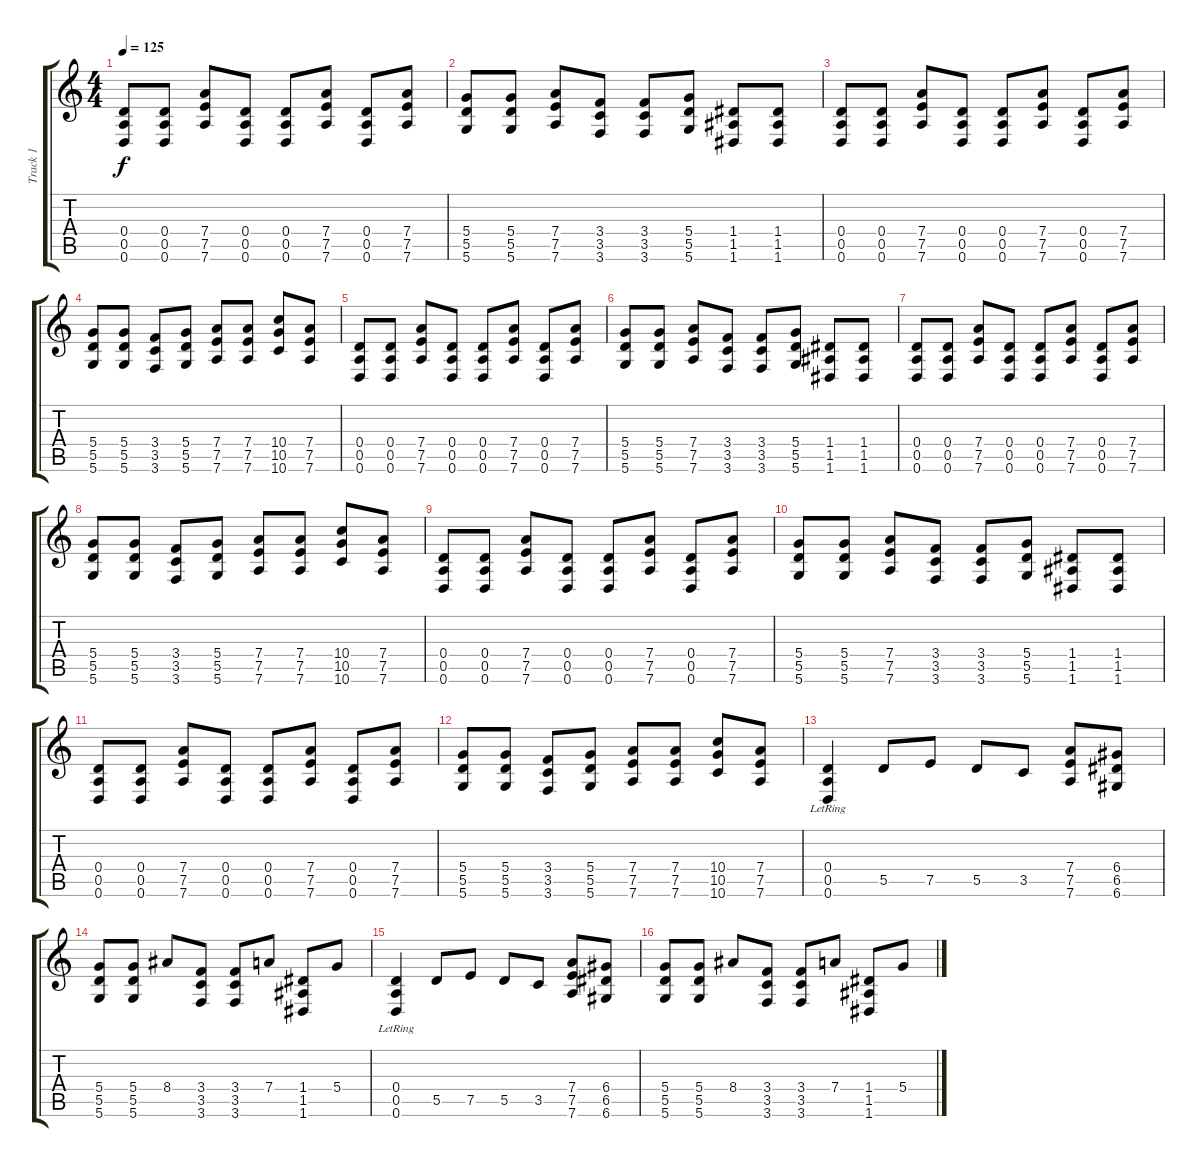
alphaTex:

\track ("Track 1" "Track 1") {instrument overdrivenguitar}
\staff {score tabs}
\tuning (E4 B3 G3 D3 A2 D2) {hide}
\ts (4 4)
\tempo 125
\clef g2
\ks c
(0.4 0.5 0.6).8{dy f} (0.4 0.5 0.6).8 (7.4 7.5 7.6).8 (0.4 0.5 0.6).8 (0.4 0.5 0.6).8 (7.4 7.5 7.6).8 (0.4 0.5 0.6).8 (7.4 7.5 7.6).8 |
(5.4 5.5 5.6).8 (5.4 5.5 5.6).8 (7.4 7.5 7.6).8 (3.4 3.5 3.6).8 (3.4 3.5 3.6).8 (5.4 5.5 5.6).8 (1.4 1.5 1.6).8 (1.4 1.5 1.6).8 |
(0.4 0.5 0.6).8 (0.4 0.5 0.6).8 (7.4 7.5 7.6).8 (0.4 0.5 0.6).8 (0.4 0.5 0.6).8 (7.4 7.5 7.6).8 (0.4 0.5 0.6).8 (7.4 7.5 7.6).8 |
(5.4 5.5 5.6).8 (5.4 5.5 5.6).8 (3.4 3.5 3.6).8 (5.4 5.5 5.6).8 (7.4 7.5 7.6).8 (7.4 7.5 7.6).8 (10.4 10.5 10.6).8 (7.4 7.5 7.6).8 |
(0.4 0.5 0.6).8 (0.4 0.5 0.6).8 (7.4 7.5 7.6).8 (0.4 0.5 0.6).8 (0.4 0.5 0.6).8 (7.4 7.5 7.6).8 (0.4 0.5 0.6).8 (7.4 7.5 7.6).8 |
(5.4 5.5 5.6).8 (5.4 5.5 5.6).8 (7.4 7.5 7.6).8 (3.4 3.5 3.6).8 (3.4 3.5 3.6).8 (5.4 5.5 5.6).8 (1.4 1.5 1.6).8 (1.4 1.5 1.6).8 |
(0.4 0.5 0.6).8 (0.4 0.5 0.6).8 (7.4 7.5 7.6).8 (0.4 0.5 0.6).8 (0.4 0.5 0.6).8 (7.4 7.5 7.6).8 (0.4 0.5 0.6).8 (7.4 7.5 7.6).8 |
(5.4 5.5 5.6).8 (5.4 5.5 5.6).8 (3.4 3.5 3.6).8 (5.4 5.5 5.6).8 (7.4 7.5 7.6).8 (7.4 7.5 7.6).8 (10.4 10.5 10.6).8 (7.4 7.5 7.6).8 |
(0.4 0.5 0.6).8 (0.4 0.5 0.6).8 (7.4 7.5 7.6).8 (0.4 0.5 0.6).8 (0.4 0.5 0.6).8 (7.4 7.5 7.6).8 (0.4 0.5 0.6).8 (7.4 7.5 7.6).8 |
(5.4 5.5 5.6).8 (5.4 5.5 5.6).8 (7.4 7.5 7.6).8 (3.4 3.5 3.6).8 (3.4 3.5 3.6).8 (5.4 5.5 5.6).8 (1.4 1.5 1.6).8 (1.4 1.5 1.6).8 |
(0.4 0.5 0.6).8 (0.4 0.5 0.6).8 (7.4 7.5 7.6).8 (0.4 0.5 0.6).8 (0.4 0.5 0.6).8 (7.4 7.5 7.6).8 (0.4 0.5 0.6).8 (7.4 7.5 7.6).8 |
(5.4 5.5 5.6).8 (5.4 5.5 5.6).8 (3.4 3.5 3.6).8 (5.4 5.5 5.6).8 (7.4 7.5 7.6).8 (7.4 7.5 7.6).8 (10.4 10.5 10.6).8 (7.4 7.5 7.6).8 |
(0.4{lr} 0.5{lr} 0.6{lr}).4 5.5.8 7.5.8 5.5.8 3.5.8 (7.4 7.5 7.6).8 (6.4 6.5 6.6).8 |
(5.4 5.5 5.6).8 (5.4 5.5 5.6).8 8.4.8 (3.4 3.5 3.6).8 (3.4 3.5 3.6).8 7.4.8 (1.4 1.5 1.6).8 5.4.8 |
(0.4{lr} 0.5{lr} 0.6{lr}).4 5.5.8 7.5.8 5.5.8 3.5.8 (7.4 7.5 7.6).8 (6.4 6.5 6.6).8 |
(5.4 5.5 5.6).8 (5.4 5.5 5.6).8 8.4.8 (3.4 3.5 3.6).8 (3.4 3.5 3.6).8 7.4.8 (1.4 1.5 1.6).8 5.4.8
